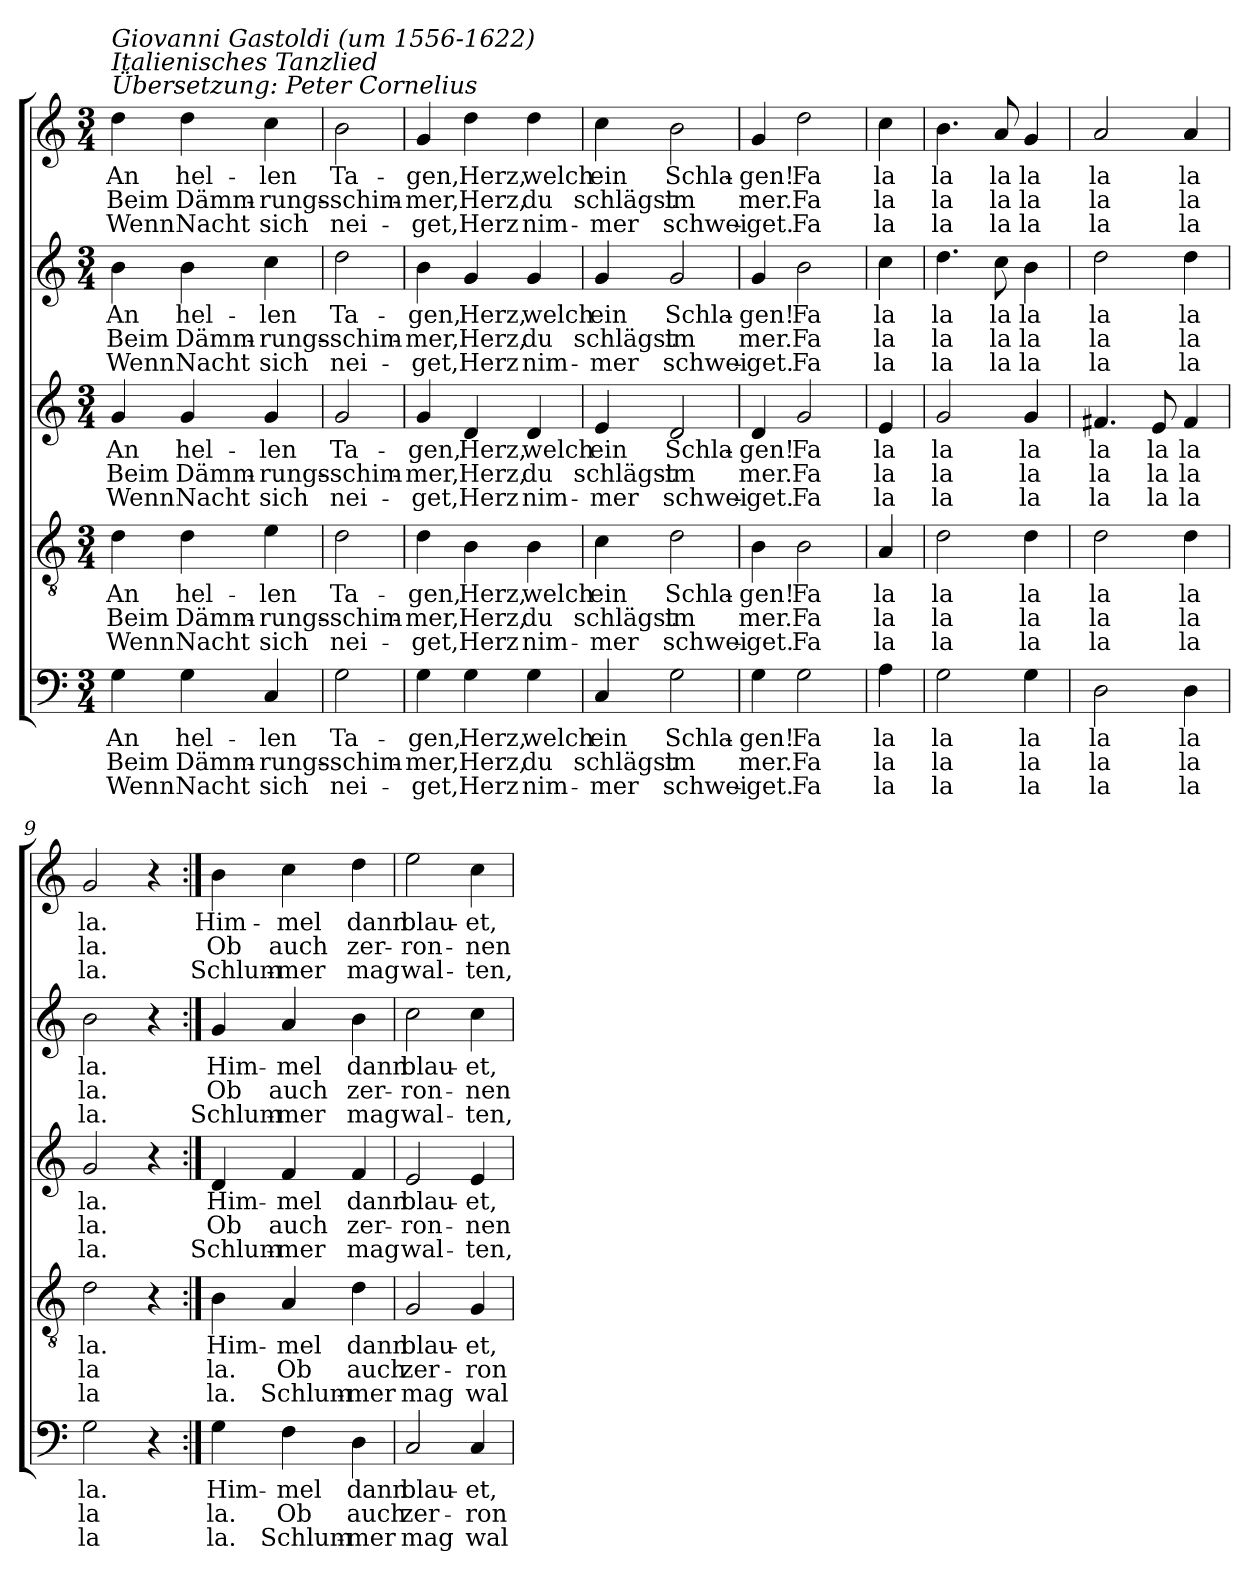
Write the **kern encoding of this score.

**kern	**text	**text	**text	**kern	**text	**text	**text	**kern	**text	**text	**text	**kern	**text	**text	**text	**kern	**text	**text	**text
*part5	*part5	*part5	*part5	*part4	*part4	*part4	*part4	*part3	*part3	*part3	*part3	*part2	*part2	*part2	*part2	*part1	*part1	*part1	*part1
*staff5	*staff5	*staff5	*staff5	*staff4	*staff4	*staff4	*staff4	*staff3	*staff3	*staff3	*staff3	*staff2	*staff2	*staff2	*staff2	*staff1	*staff1	*staff1	*staff1
*clefF4	*	*	*	*clefGv2	*	*	*	*clefG2	*	*	*	*clefG2	*	*	*	*clefG2	*	*	*
*k[]	*	*	*	*k[]	*	*	*	*k[]	*	*	*	*k[]	*	*	*	*k[]	*	*	*
*C:	*	*	*	*C:	*	*	*	*C:	*	*	*	*C:	*	*	*	*C:	*	*	*
*M3/4	*	*	*	*M3/4	*	*	*	*M3/4	*	*	*	*M3/4	*	*	*	*M3/4	*	*	*
=1	=1	=1	=1	=1	=1	=1	=1	=1	=1	=1	=1	=1	=1	=1	=1	=1	=1	=1	=1
!	!	!	!	!	!	!	!	!	!	!	!	!	!	!	!	!LO:TX:a:i:t=Giovanni Gastoldi (um 1556-1622)\nItalienisches Tanzlied\nÜbersetzung&colon; Peter Cornelius	!	!	!
!	!LO:LY:b	!LO:LY:b	!LO:LY:b	!	!LO:LY:b	!LO:LY:b	!LO:LY:b	!	!LO:LY:b	!LO:LY:b	!LO:LY:b	!	!LO:LY:b	!LO:LY:b	!LO:LY:b	!	!LO:LY:b	!LO:LY:b	!LO:LY:b
4G\	An	Beim	Wenn	4d\	An	Beim	Wenn	4g/	An	Beim	Wenn	4b\	An	Beim	Wenn	4dd\	An	Beim	Wenn
!	!LO:LY:b	!LO:LY:b	!LO:LY:b	!	!LO:LY:b	!LO:LY:b	!LO:LY:b	!	!LO:LY:b	!LO:LY:b	!LO:LY:b	!	!LO:LY:b	!LO:LY:b	!LO:LY:b	!	!LO:LY:b	!LO:LY:b	!LO:LY:b
4G\	hel-	Dämm-	Nacht	4d\	hel-	Dämm-	Nacht	4g/	hel-	Dämm-	Nacht	4b\	hel-	Dämm-	Nacht	4dd\	hel-	Dämm-	Nacht
!	!LO:LY:b	!LO:LY:b	!LO:LY:b	!	!LO:LY:b	!LO:LY:b	!LO:LY:b	!	!LO:LY:b	!LO:LY:b	!LO:LY:b	!	!LO:LY:b	!LO:LY:b	!LO:LY:b	!	!LO:LY:b	!LO:LY:b	!LO:LY:b
4C/	-len	-rungs-	sich	4e\	-len	-rungs-	sich	4g/	-len	-rungs-	sich	4cc\	-len	-rungs-	sich	4cc\	-len	-rungs-	sich
=2	=2	=2	=2	=2	=2	=2	=2	=2	=2	=2	=2	=2	=2	=2	=2	=2	=2	=2	=2
!	!LO:LY:b	!LO:LY:b	!LO:LY:b	!	!LO:LY:b	!LO:LY:b	!LO:LY:b	!	!LO:LY:b	!LO:LY:b	!LO:LY:b	!	!LO:LY:b	!LO:LY:b	!LO:LY:b	!	!LO:LY:b	!LO:LY:b	!LO:LY:b
2G\	Ta-	-schim-	nei-	2d\	Ta-	-schim-	nei-	2g/	Ta-	-schim-	nei-	2dd\	Ta-	-schim-	nei-	2b\	Ta-	-schim-	nei-
=3	=3	=3	=3	=3	=3	=3	=3	=3	=3	=3	=3	=3	=3	=3	=3	=3	=3	=3	=3
!	!LO:LY:b	!LO:LY:b	!LO:LY:b	!	!LO:LY:b	!LO:LY:b	!LO:LY:b	!	!LO:LY:b	!LO:LY:b	!LO:LY:b	!	!LO:LY:b	!LO:LY:b	!LO:LY:b	!	!LO:LY:b	!LO:LY:b	!LO:LY:b
4G\	-gen,	-mer,	-get,	4d\	-gen,	-mer,	-get,	4g/	-gen,	-mer,	-get,	4b\	-gen,	-mer,	-get,	4g/	-gen,	-mer,	-get,
!	!LO:LY:b	!LO:LY:b	!LO:LY:b	!	!LO:LY:b	!LO:LY:b	!LO:LY:b	!	!LO:LY:b	!LO:LY:b	!LO:LY:b	!	!LO:LY:b	!LO:LY:b	!LO:LY:b	!	!LO:LY:b	!LO:LY:b	!LO:LY:b
4G\	Herz,	Herz,	Herz	4B\	Herz,	Herz,	Herz	4d/	Herz,	Herz,	Herz	4g/	Herz,	Herz,	Herz	4dd\	Herz,	Herz,	Herz
!	!LO:LY:b	!LO:LY:b	!LO:LY:b	!	!LO:LY:b	!LO:LY:b	!LO:LY:b	!	!LO:LY:b	!LO:LY:b	!LO:LY:b	!	!LO:LY:b	!LO:LY:b	!LO:LY:b	!	!LO:LY:b	!LO:LY:b	!LO:LY:b
4G\	welch	du	nim-	4B\	welch	du	nim-	4d/	welch	du	nim-	4g/	welch	du	nim-	4dd\	welch	du	nim-
=4	=4	=4	=4	=4	=4	=4	=4	=4	=4	=4	=4	=4	=4	=4	=4	=4	=4	=4	=4
!	!LO:LY:b	!LO:LY:b	!LO:LY:b	!	!LO:LY:b	!LO:LY:b	!LO:LY:b	!	!LO:LY:b	!LO:LY:b	!LO:LY:b	!	!LO:LY:b	!LO:LY:b	!LO:LY:b	!	!LO:LY:b	!LO:LY:b	!LO:LY:b
4C/	ein	schlägst	-mer	4c\	ein	schlägst	-mer	4e/	ein	schlägst	-mer	4g/	ein	schlägst	-mer	4cc\	ein	schlägst	-mer
!	!LO:LY:b	!LO:LY:b	!LO:LY:b	!	!LO:LY:b	!LO:LY:b	!LO:LY:b	!	!LO:LY:b	!LO:LY:b	!LO:LY:b	!	!LO:LY:b	!LO:LY:b	!LO:LY:b	!	!LO:LY:b	!LO:LY:b	!LO:LY:b
2G\	Schla-	im	schwei-	2d\	Schla-	im	schwei-	2d/	Schla-	im	schwei-	2g/	Schla-	im	schwei-	2b\	Schla-	im	schwei-
=5	=5	=5	=5	=5	=5	=5	=5	=5	=5	=5	=5	=5	=5	=5	=5	=5	=5	=5	=5
!	!LO:LY:b	!LO:LY:b	!LO:LY:b	!	!LO:LY:b	!LO:LY:b	!LO:LY:b	!	!LO:LY:b	!LO:LY:b	!LO:LY:b	!	!LO:LY:b	!LO:LY:b	!LO:LY:b	!	!LO:LY:b	!LO:LY:b	!LO:LY:b
4G\	-gen!	mer.	-get.	4B\	-gen!	mer.	-get.	4d/	-gen!	mer.	-get.	4g/	-gen!	mer.	-get.	4g/	-gen!	mer.	-get.
!	!LO:LY:b	!LO:LY:b	!LO:LY:b	!	!LO:LY:b	!LO:LY:b	!LO:LY:b	!	!LO:LY:b	!LO:LY:b	!LO:LY:b	!	!LO:LY:b	!LO:LY:b	!LO:LY:b	!	!LO:LY:b	!LO:LY:b	!LO:LY:b
2G\	Fa	Fa	Fa	2B\	Fa	Fa	Fa	2g/	Fa	Fa	Fa	2b\	Fa	Fa	Fa	2dd\	Fa	Fa	Fa
=6	=6	=6	=6	=6	=6	=6	=6	=6	=6	=6	=6	=6	=6	=6	=6	=6	=6	=6	=6
!	!LO:LY:b	!LO:LY:b	!LO:LY:b	!	!LO:LY:b	!LO:LY:b	!LO:LY:b	!	!LO:LY:b	!LO:LY:b	!LO:LY:b	!	!LO:LY:b	!LO:LY:b	!LO:LY:b	!	!LO:LY:b	!LO:LY:b	!LO:LY:b
4A\	la	la	la	4A/	la	la	la	4e/	la	la	la	4cc\	la	la	la	4cc\	la	la	la
=7	=7	=7	=7	=7	=7	=7	=7	=7	=7	=7	=7	=7	=7	=7	=7	=7	=7	=7	=7
!	!LO:LY:b	!LO:LY:b	!LO:LY:b	!	!LO:LY:b	!LO:LY:b	!LO:LY:b	!	!LO:LY:b	!LO:LY:b	!LO:LY:b	!	!LO:LY:b	!LO:LY:b	!LO:LY:b	!	!LO:LY:b	!LO:LY:b	!LO:LY:b
2G\	la	la	la	2d\	la	la	la	2g/	la	la	la	4.dd\	la	la	la	4.b\	la	la	la
!	!	!	!	!	!	!	!	!	!	!	!	!	!LO:LY:b	!LO:LY:b	!LO:LY:b	!	!LO:LY:b	!LO:LY:b	!LO:LY:b
.	.	.	.	.	.	.	.	.	.	.	.	8cc\	la	la	la	8a/	la	la	la
!	!LO:LY:b	!LO:LY:b	!LO:LY:b	!	!LO:LY:b	!LO:LY:b	!LO:LY:b	!	!LO:LY:b	!LO:LY:b	!LO:LY:b	!	!LO:LY:b	!LO:LY:b	!LO:LY:b	!	!LO:LY:b	!LO:LY:b	!LO:LY:b
4G\	la	la	la	4d\	la	la	la	4g/	la	la	la	4b\	la	la	la	4g/	la	la	la
!!LO:LB:g=z
=8	=8	=8	=8	=8	=8	=8	=8	=8	=8	=8	=8	=8	=8	=8	=8	=8	=8	=8	=8
!	!LO:LY:b	!LO:LY:b	!LO:LY:b	!	!LO:LY:b	!LO:LY:b	!LO:LY:b	!	!LO:LY:b	!LO:LY:b	!LO:LY:b	!	!LO:LY:b	!LO:LY:b	!LO:LY:b	!	!LO:LY:b	!LO:LY:b	!LO:LY:b
2D\	la	la	la	2d\	la	la	la	4.f#X/	la	la	la	2dd\	la	la	la	2a/	la	la	la
!	!	!	!	!	!	!	!	!	!LO:LY:b	!LO:LY:b	!LO:LY:b	!	!	!	!	!	!	!	!
.	.	.	.	.	.	.	.	8e/	la	la	la	.	.	.	.	.	.	.	.
!	!LO:LY:b	!LO:LY:b	!LO:LY:b	!	!LO:LY:b	!LO:LY:b	!LO:LY:b	!	!LO:LY:b	!LO:LY:b	!LO:LY:b	!	!LO:LY:b	!LO:LY:b	!LO:LY:b	!	!LO:LY:b	!LO:LY:b	!LO:LY:b
4D\	la	la	la	4d\	la	la	la	4f#/	la	la	la	4dd\	la	la	la	4a/	la	la	la
=9	=9	=9	=9	=9	=9	=9	=9	=9	=9	=9	=9	=9	=9	=9	=9	=9	=9	=9	=9
!	!LO:LY:b	!LO:LY:b	!LO:LY:b	!	!LO:LY:b	!LO:LY:b	!LO:LY:b	!	!LO:LY:b	!LO:LY:b	!LO:LY:b	!	!LO:LY:b	!LO:LY:b	!LO:LY:b	!	!LO:LY:b	!LO:LY:b	!LO:LY:b
2G\	la.	la	la	2d\	la.	la	la	2g/	la.	la.	la.	2b\	la.	la.	la.	2g/	la.	la.	la.
4r	.	.	.	4r	.	.	.	4r	.	.	.	4r	.	.	.	4r	.	.	.
=10:|!	=10:|!	=10:|!	=10:|!	=10:|!	=10:|!	=10:|!	=10:|!	=10:|!	=10:|!	=10:|!	=10:|!	=10:|!	=10:|!	=10:|!	=10:|!	=10:|!	=10:|!	=10:|!	=10:|!
!	!LO:LY:b	!LO:LY:b	!LO:LY:b	!	!LO:LY:b	!LO:LY:b	!LO:LY:b	!	!LO:LY:b	!LO:LY:b	!LO:LY:b	!	!LO:LY:b	!LO:LY:b	!LO:LY:b	!	!LO:LY:b	!LO:LY:b	!LO:LY:b
4G\	Him-	la.	la.	4B\	Him-	la.	la.	4d/	Him-	Ob	Schlum-	4g/	Him-	Ob	Schlum-	4b\	Him-	Ob	Schlum-
!	!LO:LY:b	!LO:LY:b	!LO:LY:b	!	!LO:LY:b	!LO:LY:b	!LO:LY:b	!	!LO:LY:b	!LO:LY:b	!LO:LY:b	!	!LO:LY:b	!LO:LY:b	!LO:LY:b	!	!LO:LY:b	!LO:LY:b	!LO:LY:b
4F\	-mel	Ob	Schlum-	4A/	-mel	Ob	Schlum-	4f/	-mel	auch	-mer	4a/	-mel	auch	-mer	4cc\	-mel	auch	-mer
!	!LO:LY:b	!LO:LY:b	!LO:LY:b	!	!LO:LY:b	!LO:LY:b	!LO:LY:b	!	!LO:LY:b	!LO:LY:b	!LO:LY:b	!	!LO:LY:b	!LO:LY:b	!LO:LY:b	!	!LO:LY:b	!LO:LY:b	!LO:LY:b
4D\	dann	auch	-mer	4d\	dann	auch	-mer	4f/	dann	zer-	mag	4b\	dann	zer-	mag	4dd\	dann	zer-	mag
=11	=11	=11	=11	=11	=11	=11	=11	=11	=11	=11	=11	=11	=11	=11	=11	=11	=11	=11	=11
!	!LO:LY:b	!LO:LY:b	!LO:LY:b	!	!LO:LY:b	!LO:LY:b	!LO:LY:b	!	!LO:LY:b	!LO:LY:b	!LO:LY:b	!	!LO:LY:b	!LO:LY:b	!LO:LY:b	!	!LO:LY:b	!LO:LY:b	!LO:LY:b
2C/	blau-	zer-	mag	2G/	blau-	zer-	mag	2e/	blau-	-ron-	wal-	2cc\	blau-	-ron-	wal-	2ee\	blau-	-ron-	wal-
!	!LO:LY:b	!LO:LY:b	!LO:LY:b	!	!LO:LY:b	!LO:LY:b	!LO:LY:b	!	!LO:LY:b	!LO:LY:b	!LO:LY:b	!	!LO:LY:b	!LO:LY:b	!LO:LY:b	!	!LO:LY:b	!LO:LY:b	!LO:LY:b
4C/	-et,	-ron-	wal-	4G/	-et,	-ron-	wal-	4e/	-et,	-nen	-ten,	4cc\	-et,	-nen	-ten,	4cc\	-et,	-nen	-ten,
=	=	=	=	=	=	=	=	=	=	=	=	=	=	=	=	=	=	=	=
*-	*-	*-	*-	*-	*-	*-	*-	*-	*-	*-	*-	*-	*-	*-	*-	*-	*-	*-	*-
